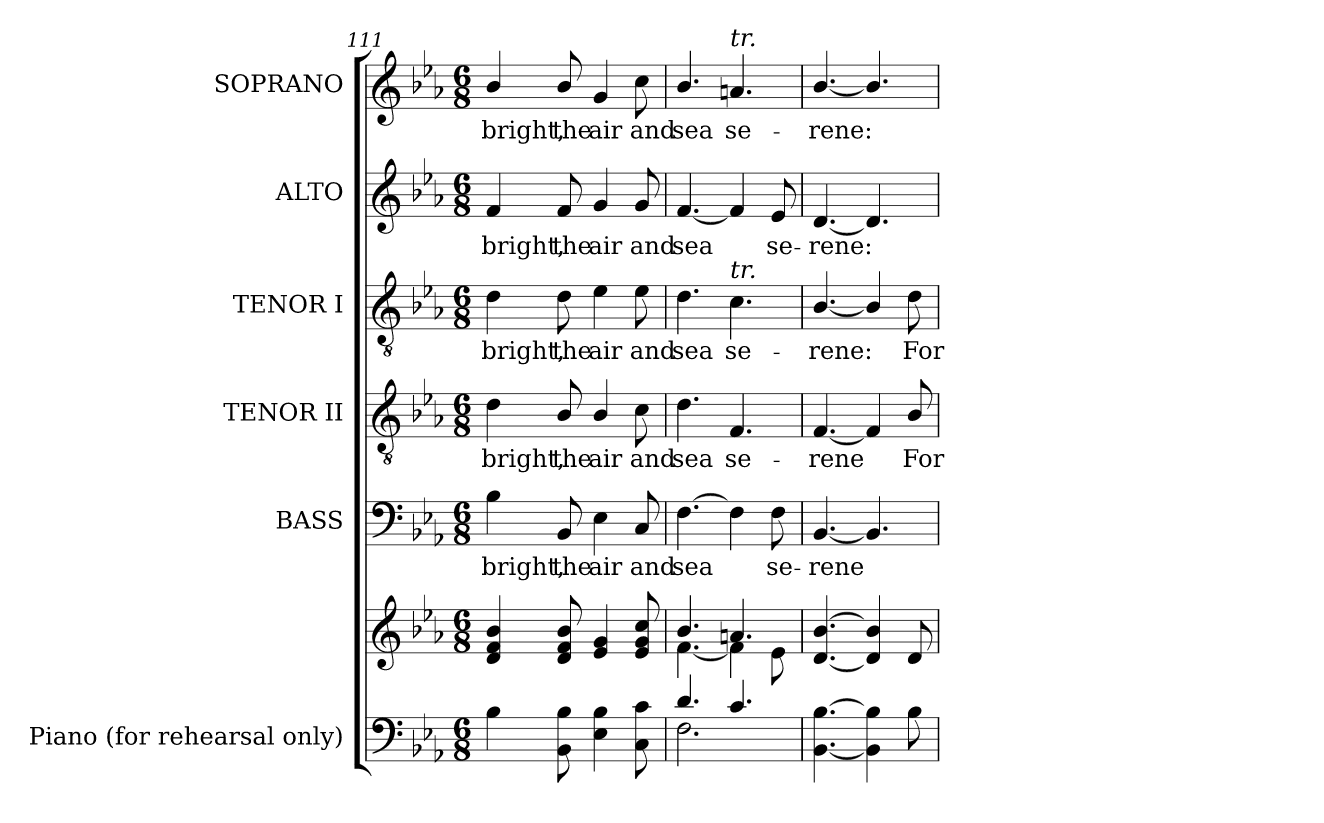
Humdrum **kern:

**kern	**kern	**kern	**text	**kern	**text	**kern	**text	**kern	**text	**kern	**text
*part6	*part6	*part5	*part5	*part4	*part4	*part3	*part3	*part2	*part2	*part1	*part1
*staff7	*staff6	*staff5	*staff5	*staff4	*staff4	*staff3	*staff3	*staff2	*staff2	*staff1	*staff1
*I"Piano (for rehearsal only)	*	*I"BASS	*	*I"TENOR II	*	*I"TENOR I	*	*I"ALTO	*	*I"SOPRANO	*
*I'Pno.	*	*I'B.	*	*I'T.	*	*I'T.	*	*I'A.	*	*I'S.	*
!!LO:PB:g=z
*clefF4	*clefG2	*clefF4	*	*clefGv2	*	*clefGv2	*	*clefG2	*	*clefG2	*
*	*	*	*	*ITrd7c12	*	*ITrd7c12	*	*	*	*	*
*k[b-e-a-]	*k[b-e-a-]	*k[b-e-a-]	*	*k[b-e-a-]	*	*k[b-e-a-]	*	*k[b-e-a-]	*	*k[b-e-a-]	*
*E-:	*E-:	*E-:	*	*E-:	*	*E-:	*	*E-:	*	*E-:	*
*M6/8	*M6/8	*M6/8	*	*M6/8	*	*M6/8	*	*M6/8	*	*M6/8	*
=111	=111	=111	=111	=111	=111	=111	=111	=111	=111	=111	=111
!	!	!	!LO:LY:b:color=#000000	!	!	!	!	!	!	!	!
!	!	!	!	!	!LO:LY:b:color=#000000	!	!	!	!	!	!
!	!	!	!	!	!	!	!LO:LY:b:color=#000000	!	!	!	!
!	!	!	!	!	!	!	!	!	!LO:LY:b:color=#000000	!	!
!	!	!	!	!	!	!	!	!	!	!	!LO:LY:b:color=#000000
4B-i\	4di/ 4fi 4b-i	4B-i\	bright,	4Di\	bright,	4Di\	bright,	4fi/	bright,	4b-i/	bright,
!	!	!	!LO:LY:b:color=#000000	!	!	!	!	!	!	!	!
!	!	!	!	!	!LO:LY:b:color=#000000	!	!	!	!	!	!
!	!	!	!	!	!	!	!LO:LY:b:color=#000000	!	!	!	!
!	!	!	!	!	!	!	!	!	!LO:LY:b:color=#000000	!	!
!	!	!	!	!	!	!	!	!	!	!	!LO:LY:b:color=#000000
8BB-i\ 8B-i	8di/ 8fi 8b-i	8BB-i/	the	8BB-i/	the	8Di\	the	8fi/	the	8b-i/	the
!	!	!	!LO:LY:b:color=#000000	!	!	!	!	!	!	!	!
!	!	!	!	!	!LO:LY:b:color=#000000	!	!	!	!	!	!
!	!	!	!	!	!	!	!LO:LY:b:color=#000000	!	!	!	!
!	!	!	!	!	!	!	!	!	!LO:LY:b:color=#000000	!	!
!	!	!	!	!	!	!	!	!	!	!	!LO:LY:b:color=#000000
4E-i\ 4B-i	4e-i/ 4gi	4E-i\	air	4BB-i/	air	4E-i\	air	4gi/	air	4gi/	air
!	!	!	!LO:LY:b:color=#000000	!	!	!	!	!	!	!	!
!	!	!	!	!	!LO:LY:b:color=#000000	!	!	!	!	!	!
!	!	!	!	!	!	!	!LO:LY:b:color=#000000	!	!	!	!
!	!	!	!	!	!	!	!	!	!LO:LY:b:color=#000000	!	!
!	!	!	!	!	!	!	!	!	!	!	!LO:LY:b:color=#000000
8Ci\ 8ci	8e-i/ 8gi 8cci	8Ci/	and	8Ci\	and	8E-i\	and	8gi/	and	8cci\	and
=112	=112	=112	=112	=112	=112	=112	=112	=112	=112	=112	=112
*^	*^	*	*	*	*	*	*	*	*	*	*
!	!	!	!	!	!LO:LY:b:color=#000000	!	!	!	!	!	!	!	!
!	!	!	!	!	!	!	!LO:LY:b:color=#000000	!	!	!	!	!	!
!	!	!	!	!	!	!	!	!	!LO:LY:b:color=#000000	!	!	!	!
!	!	!	!	!	!	!	!	!	!	!	!LO:LY:b:color=#000000	!	!
!	!	!	!	!	!	!	!	!	!	!	!	!	!LO:LY:b:color=#000000
4.di/	2.Fi\	4.b-i/	[4.fi\	[4.Fi\	sea	4.Di\	sea	4.Di\	sea	[4.fi/	sea	4.b-i/	sea
!	!	!	!	!	!	!	!LO:LY:b:color=#000000	!	!	!	!	!	!
!	!	!	!	!	!	!	!	!	!LO:LY:b:color=#000000	!	!	!	!
!	!	!	!	!	!	!	!	!	!	!	!	!LO:TX:a:i:t=tr.	!
!	!	!	!	!	!	!	!	!LO:TX:a:i:t=tr.	!	!	!	!	!
!	!	!	!	!	!	!	!	!	!	!	!	!	!LO:LY:b:color=#000000
4.ci/	.	4.ani/	4fi\]	4Fi\]	.	4.FFi/	se-	4.Ci\	se-	4fi/]	.	4.ani/	se-
!	!	!	!	!	!LO:LY:b:color=#000000	!	!	!	!	!	!	!	!
!	!	!	!	!	!	!	!	!	!	!	!LO:LY:b:color=#000000	!	!
.	.	.	8e-i\	8Fi\	se-	.	.	.	.	8e-i/	se-	.	.
*v	*v	*	*	*	*	*	*	*	*	*	*	*	*
*	*v	*v	*	*	*	*	*	*	*	*	*	*
=113	=113	=113	=113	=113	=113	=113	=113	=113	=113	=113	=113
*	*^	*	*	*	*	*	*	*	*	*	*
!	!	!	!	!LO:LY:b:color=#000000	!	!	!	!	!	!	!	!
*	*v	*v	*	*	*	*	*	*	*	*	*	*
*	*^	*	*	*	*	*	*	*	*	*	*
!	!	!	!	!	!	!LO:LY:b:color=#000000	!	!	!	!	!	!
*	*v	*v	*	*	*	*	*	*	*	*	*	*
*	*^	*	*	*	*	*	*	*	*	*	*
!	!	!	!	!	!	!	!	!LO:LY:b:color=#000000	!	!	!	!
*	*v	*v	*	*	*	*	*	*	*	*	*	*
*	*^	*	*	*	*	*	*	*	*	*	*
!	!	!	!	!	!	!	!	!	!	!LO:LY:b:color=#000000	!	!
*	*v	*v	*	*	*	*	*	*	*	*	*	*
*	*^	*	*	*	*	*	*	*	*	*	*
!	!	!	!	!	!	!	!	!	!	!	!	!LO:LY:b:color=#000000
*	*v	*v	*	*	*	*	*	*	*	*	*	*
[4.BB-i\ [4.B-i	[4.di/ [4.b-i	[4.BB-i/	-rene	[4.FFi/	-rene	[4.BB-i/	-rene:	[4.di/	-rene:	[4.b-i/	-rene:
4BB-i\] 4B-i]	4di/] 4b-i]	4.BB-i/]	.	4FFi/]	.	4BB-i/]	.	4.di/]	.	4.b-i/]	.
!	!	!	!	!	!LO:LY:b:color=#000000	!	!	!	!	!	!
!	!	!	!	!	!	!	!LO:LY:b:color=#000000	!	!	!	!
8B-i\	8di/	.	.	8BB-i/	For	8Di\	For	.	.	.	.
=	=	=	=	=	=	=	=	=	=	=	=
*-	*-	*-	*-	*-	*-	*-	*-	*-	*-	*-	*-
